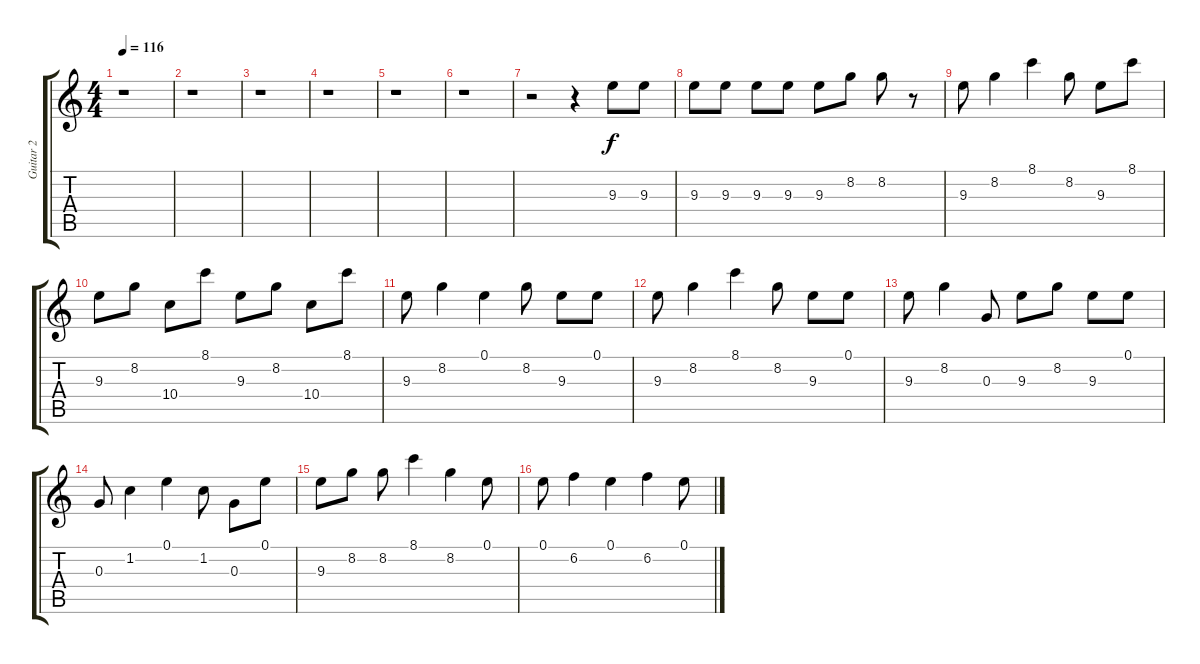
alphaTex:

\track ("Guitar 2" "Guitar 2") {instrument electricguitarclean}
\staff {score tabs}
\tuning (E4 B3 G3 D3 A2 E2) {hide}
\ts (4 4)
\tempo 116
\clef g2
\ks c
r.1{dy f} |
r.1 |
r.1 |
r.1 |
r.1 |
r.1 |
r.2 r.4 9.3.8 9.3.8 |
9.3.8 9.3.8 9.3.8 9.3.8 9.3.8 8.2.8 8.2.8 r.8 |
9.3.8 8.2.4 8.1.4 8.2.8 9.3.8 8.1.8 |
9.3.8 8.2.8 10.4.8 8.1.8 9.3.8 8.2.8 10.4.8 8.1.8 |
9.3.8 8.2.4 0.1.4 8.2.8 9.3.8 0.1.8 |
9.3.8 8.2.4 8.1.4 8.2.8 9.3.8 0.1.8 |
9.3.8 8.2.4 0.3.8 9.3.8 8.2.8 9.3.8 0.1.8 |
0.3.8 1.2.4 0.1.4 1.2.8 0.3.8 0.1.8 |
9.3.8 8.2.8 8.2.8 8.1.4 8.2.4 0.1.8 |
0.1.8 6.2.4 0.1.4 6.2.4 0.1.8
